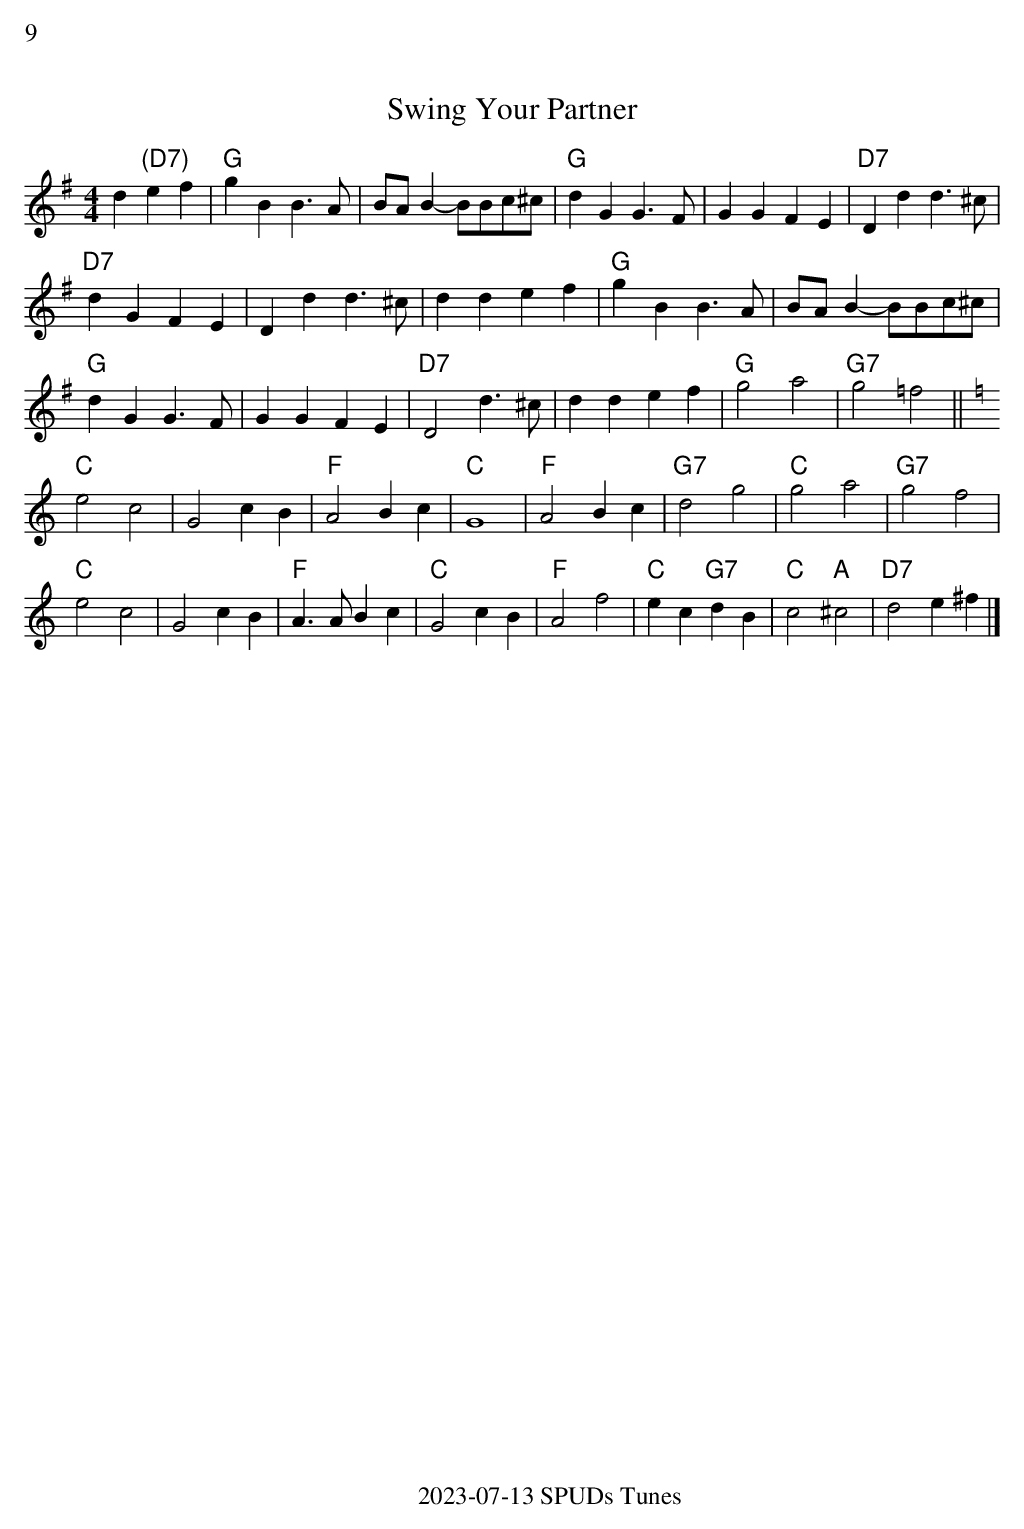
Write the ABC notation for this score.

X:1
%%text 9
T:Swing Your Partner
L:1/4
M:4/4
K:G
d"(D7)"ef|"G"gBB>A|B/A/ B-B/B/c/^c/|"G"dGG>F| GGFE|"D7"Ddd>^c|
"D7"dGFE|Ddd>^c|ddef| "G"gBB>A|B/A/ B-B/B/c/^c/|
"G"dGG>F|GGFE|"D7"D2d>^c| ddef|"G"g2 a2|"G7"g2 =f2||
K:C
"C"e2 c2|G2 cB|"F"A2Bc|"C"G4| "F"A2Bc|"G7"d2g2|"C"g2 a2|"G7"g2f2|
"C"e2 c2|G2 cB|"F"A>ABc|"C"G2cB|"F"A2f2|"C"ec"G7"dB|"C"c2"A"^c2|"D7"d2e^f|]
